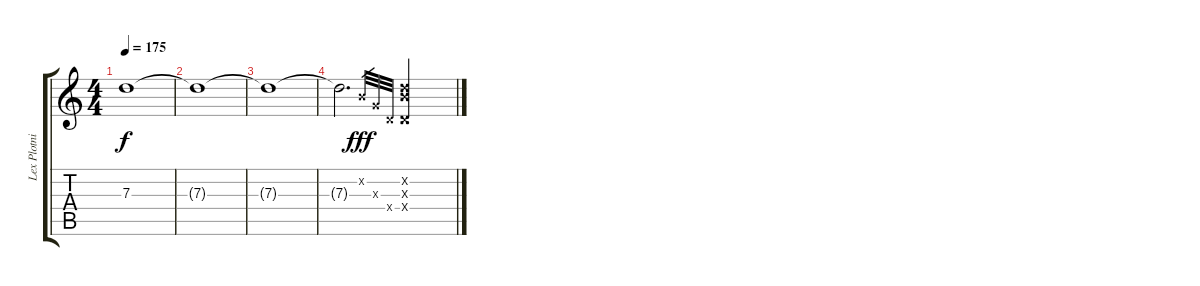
\track ("Lex Plotnikoff" "Lex Plotni") {instrument distortionguitar}
\staff {score tabs}
\tuning (E4 B3 G3 D3 A2 E2) {hide}
\ts (4 4)
\tempo 175
\clef g2
\ks c
7.3{t}.1{dy f} |
7.3{t}.1 |
7.3{t}.1 |
7.3{t}.2{d} 0.2{x}.32{gr dy fff} 0.3{x}.32{gr} 0.4{x}.32{gr} (0.2{x} 7.3{x} 0.4{x}).4
